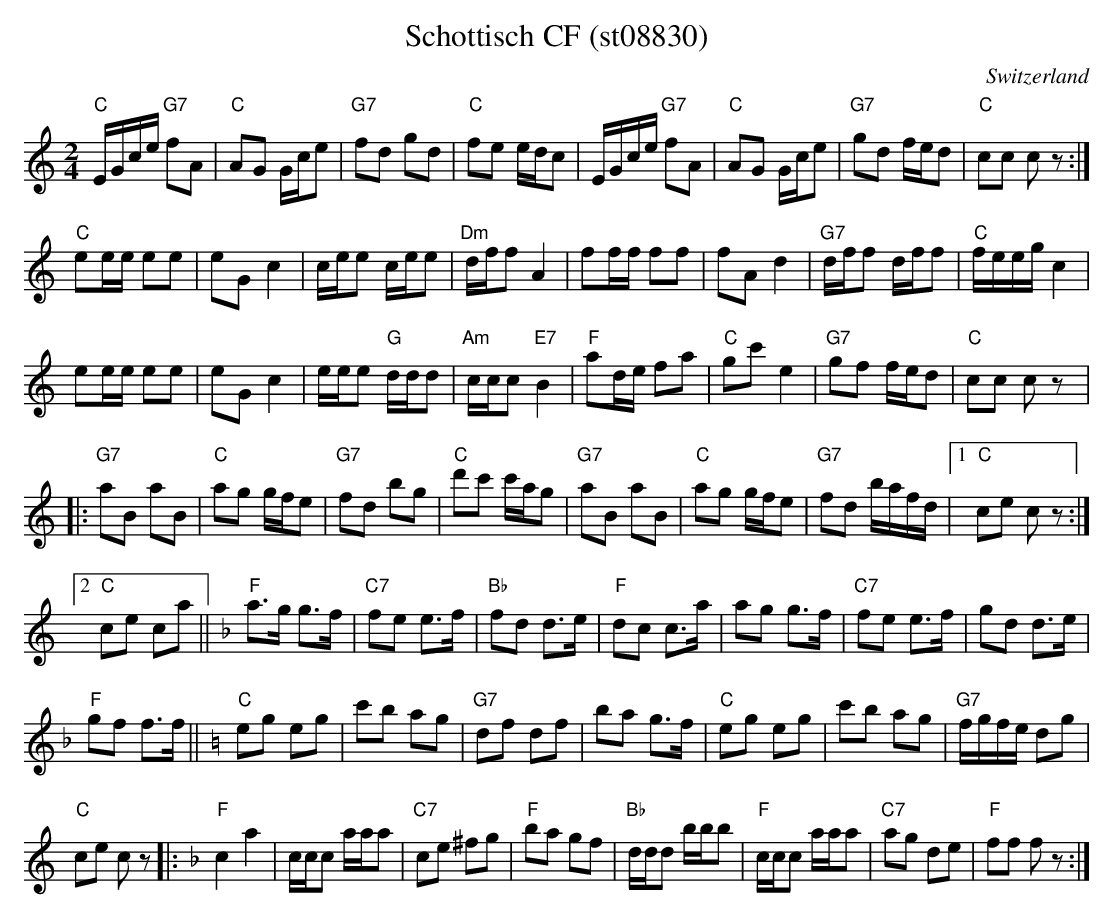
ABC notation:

X:1
T: Schottisch CF (st08830)
O:Switzerland
M:2/4
L:1/8
K:C major
"C"E/G/c/e/ "G7"fA | "C"AG G/c/e | "G7"fd gd | "C"fe e/d/c | E/G/c/e/ "G7"fA | "C"AG G/c/e | "G7"gd f/e/d | "C"cc cz :|
"C"ee/e/ ee | eGc2 | c/e/e c/e/e | "Dm"d/f/fA2 | ff/f/ ff | fAd2 | "G7"d/f/f d/f/f | "C"f/e/e/g/ c2 |
ee/e/ ee | eGc2 | e/e/e "G"d/d/d | "Am"c/c/c"E7"B2 | "F"ad/e/ fa | "C"gc'e2 | "G7"gf f/e/d | "C"cc cz |:
"G7"aB aB | "C"ag g/f/e | "G7"fd bg | "C"d'c' c'/a/g | "G7"aB aB | "C"ag g/f/e | "G7"fd b/a/f/d/ |1 "C"ce cz :|2
"C"ce ca || [K:F] "F"a>g g>f | "C7"fe e>f | "Bb"fd d>e | "F"dc c>a | ag g>f | "C7"fe e>f | gd d>e |
"F"gf f>f || [K:C] "C"eg eg | c'b ag | "G7"df df | ba g>f | "C"eg eg | c'b ag | "G7"f/g/f/e/ dg |
"C"ce cz |: [K:F] "F"c2a2 | c/c/c a/a/a | "C7"ce ^fg | "F"ba gf | "Bb"d/d/d b/b/b | "F"c/c/c a/a/a | "C7"ag de | "F"ff fz :|
